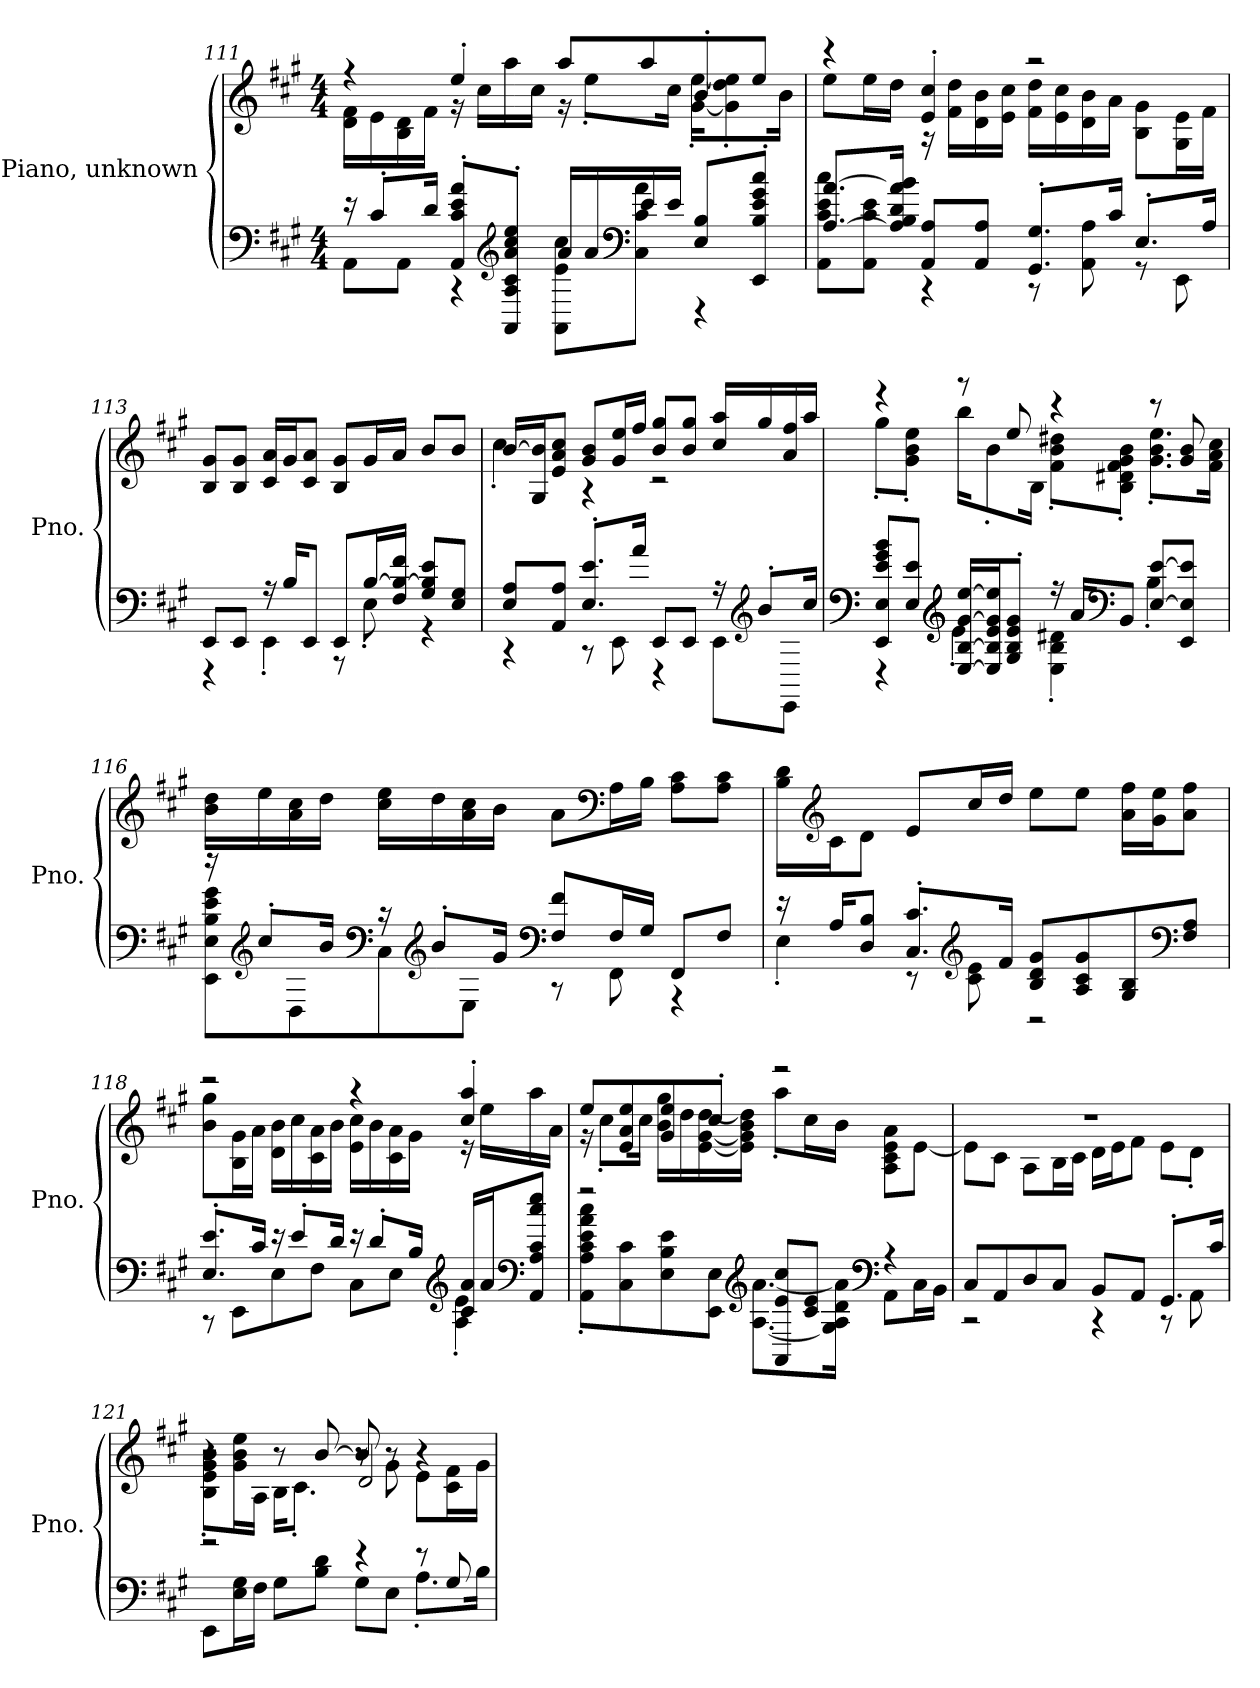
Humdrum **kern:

**kern	**kern
*part1	*part1
*staff2	*staff1
*I"Piano, unknown	*
*I'Pno.	*
*clefF4	*clefG2
*k[f#c#g#]	*k[f#c#g#]
*M4/4	*M4/4
=111	=111
*^	*^
16r	8AA\L	4r	16d\ 16f#\LL
8c#'/L	.	.	16e\
.	8AA\J	.	16B\ 16d\
16d/Jk	.	.	16f#\JJ
8AA/' 8c#/' 8e/' 8a/'L	4r	4ee'/	16r
.	.	.	16cc#\LL
*clefG2	*	*	*
8AA/' 8A/' 8c#/' 8a/' 8cc#/' 8ee/'J	.	.	16aa\
.	.	.	16cc#\JJ
16a/LL	8AA\ 8e\ 8cc#\L	8aa/L	16r
16a/	.	.	8ee'\L
*clefF4	*	*	*
16e/	8C#\ 8c#\ 8a\J	8aa/	.
16e/JJ	.	.	16cc#\Jk
8E/ 8B/L	4r	8b'/	[16g#\' [16ee\'KL
.	.	.	8g#\]' 8dd\' 8ee\]'
8EE/' 8B/' 8e/' 8g#/' 8cc#/'J	.	8ee/J	.
.	.	.	16b\Jk
!!LO:LB:g=z	!!
=112	=112	=112	=112
[8.A/ [8.a/L	8AA\ 8c#\ 8e\ 8cc#\L	4r	8ee\L
.	8AA\ 8c#\ 8e\J	.	16ee\L
16A/] 16B/ 16d/ 16a/] 16b/Jk	.	.	16dd\JJ
8AA/ 8A/L	4r	4e/' 4cc#/'	16r
.	.	.	16f#\ 16dd\LL
8AA/ 8A/J	.	.	16d\ 16b\
.	.	.	16e\ 16cc#\JJ
8.GG#/' 8.G#/'L	8r	2r	16f#\ 16dd\LL
.	.	.	16e\ 16cc#\
.	8AA\ 8A\	.	16d\ 16b\
16c#/Jk	.	.	16a\JJ
8.E'/L	8r	.	8B\ 8g#\L
.	8EE\	.	16G#\ 16e\L
16A/Jk	.	.	16f#\JJ
*	*	*v	*v
=113	=113	=113
8EE/L	4r	8B/ 8g#/L
8EE/J	.	8B/ 8g#/J
16r	4EE'\	16c#/ 16a/LL
16B/KL	.	16g#/J
8EE/J	.	8c#/ 8a/J
8EE/L	8r	8B/ 8g#/L
[16B/L	8E'\	16g#/L
16F#/ 16B/_ 16f#/JJ	.	16a/JJ
8G#/ 8B/] 8e/L	4r	8b/L
8E/ 8G#/J	.	8b/J
!!LO:PB:g=z
=114	=114	=114
*	*	*^
8E/ 8A/L	4r	[16b/LL	4cc#'\
.	.	16G#/ 16b/]J	.
8AA/ 8A/J	.	8e/ 8a/ 8cc#/J	.
8.E/' 8.e/'L	8r	8g#/ 8b/L	4r
.	8EE\	16g#/ 16ee/L	.
16a/Jk	.	16ff#/JJ	.
8EE/L	4r	8b/ 8gg#/L	2r
8EE/J	.	8b/ 8gg#/J	.
16r	8EE\L	16cc#/ 16aa/LL	.
*clefG2	*	*	*
8b'/L	.	16gg#/	.
.	8EE\J	16a/ 16ff#/	.
16cc#/Jk	.	16aa/JJ	.
=115	=115	=115	=115
*clefF4	*	*	*
8EE/ 8E/ 8e/ 8g#/ 8b/L	4r	4r	8gg#'\L
8E/ 8e/J	.	.	8g#\' 8b\' 8ee\'J
*clefG2	*	*	*
[16E/ [16B/ [16g#/ [16ee/LL	4e'\	8r	16bb\KL
16E/] 16B/] 16e/ 16g#/] 16ee/]J	.	.	8b'\
8G#/' 8B/' 8e/' 8g#/'J	.	8ee/	.
.	.	.	16B\Jk
16r	4E\' 4B\' 4d#X\'	4r	8f#\' 8b\' 8dd#X\'L
16a/KL	.	.	.
*clefF4	*	*	*
8BB/J	.	.	8B\' 8d#X\' 8f#\' 8g#\' 8b\'J
[8E/ [8e/L	4B'\	8r	8.g#\' 8.b\' 8.ee\'L
8EE/ 8E/] 8e/]J	.	8g#/ 8b/	.
.	.	.	16f#\ 16a\ 16cc#\Jk
*	*	*v	*v
!!LO:LB:g=z
=116	=116	=116
16r	8EE\ 8E\ 8B\ 8e\ 8g#\L	16b\ 16dd\LL
*clefG2	*	*
8cc#'/L	.	16ee\
.	8D\	16a\ 16cc#\
16b/Jk	.	16dd\JJ
*clefF4	*	*
16r	8C#\	16cc#\ 16ee\LL
*clefG2	*	*
8b'/L	.	16dd\
.	8E\J	16a\ 16cc#\
16g#/Jk	.	16b\JJ
*clefF4	*	*
8F#/ 8f#/L	8r	8a\L
*	*	*clefF4
16F#/L	8FF#\	16A\L
16G#/JJ	.	16B\JJ
8FF#/L	4r	8A\ 8c#\L
8F#/J	.	8A\ 8c#\J
=117	=117	=117
16r	4E'\	16B\ 16d\LL
*	*	*clefG2
16A/KL	.	16c#\J
8D/ 8B/J	.	8d\J
8.C#/' 8.c#/'L	8r	8e/L
*clefG2	*	*
.	8c#\ 8e\	16cc#/L
16f#/Jk	.	16dd/JJ
8B/ 8d/ 8g#/L	2r	8ee\L
8A/ 8c#/ 8g#/	.	8ee\J
8G#/ 8B/	.	16a\ 16ff#\LL
.	.	16g#\ 16ee\J
*clefF4	*	*
8F#/ 8A/J	.	8a\ 8ff#\J
!!LO:LB:g=z
=118	=118	=118
*	*	*^
8.E/' 8.e/'L	8r	2r	8b\ 8gg#\L
.	8EE\L	.	16B\ 16g#\L
16c#/Jk	.	.	16a\JJ
16r	8E\	.	16d\ 16b\LL
8e'/L	.	.	16cc#\
.	8F#\J	.	16c#\ 16a\
16d/Jk	.	.	16b\JJ
16r	8C#\L	4r	16e\ 16cc#\LL
8d'/L	.	.	16b\
.	8E\J	.	16c#\ 16a\
16B/Jk	.	.	16g#\JJ
*clefG2	*	*	*
16c#/ 16a/LL	4A\' 4e\'	4cc#/' 4aa/'	16r
16a/J	.	.	16ee\LL
*clefF4	*	*	*
8AA/ 8A/ 8c#/ 8cc#/ 8ee/J	.	.	16aa\
.	.	.	16a\JJ
=119	=119	=119	=119
2r	8AA\' 8A\' 8c#\' 8e\' 8a\' 8cc#\'L	8ee/L	16r
.	.	.	8cc#'\L
.	8C#\ 8c#\	8e/ 8a/ 8ee/	.
.	.	.	16cc#\Jk
.	8E\ 8B\ 8e\	8g#/ 8ee/	16b\ 16gg#\LL
.	.	.	16dd\
.	8EE\ 8E\J	8cc#'/J	[16e\ [16g#\ [16dd\
.	.	.	16e\] 16g#\] 16b\ 16dd\]JJ
*clefG2	*	*	*
8AA/ 8e/ 8cc#/L	[8.A\ [8.a\L	2r	8aa'\L
8c#/ 8e/J	.	.	16cc#\L
.	16G#\ 16A\] 16d\ 16a\]Jk	.	16b\JJ
*clefF4	*	*	*
4r	8AA\L	.	8A\ 8c#\ 8e\ 8a\L
.	16C#\L	.	[8e\J
.	16BB\JJ	.	.
!!LO:LB:g=z	!!
=120	=120	=120	=120
8C#/L	2r	1r	8e\L]
8AA/	.	.	8c#\J
8D/	.	.	8A\L
8C#/J	.	.	16B\L
.	.	.	16c#\JJ
8BB/L	4r	.	16d\LL
.	.	.	16e\J
8AA/J	.	.	8f#\J
8.GG#'/L	8r	.	8e\L
.	8AA\	.	8d'\J
16c#/Jk	.	.	.
=121	=121	=121	=121
*	*	*	*^
2r	8EE\L	4r	8B\' 8e\' 8g#\' 8b\'L	2r
.	16E\ 16G#\L	.	16g#\ 16b\ 16ee\L	.
.	16F#\JJ	.	16A\JJ	.
.	8G#\L	8r	16B\KL	.
.	.	.	8.c#'\J	.
.	8B\ 8d\J	[8b/	.	.
4r	8G#\L	8b/]	8r	2d/
.	8E\J	8r	8g#\	.
8r	8.A'\L	4r	8e\L	.
8G#/	.	.	16c#\ 16f#\L	.
.	16B\Jk	.	16g#\JJ	.
*v	*v	*	*	*
*	*v	*v	*v
=	=
*-	*-
